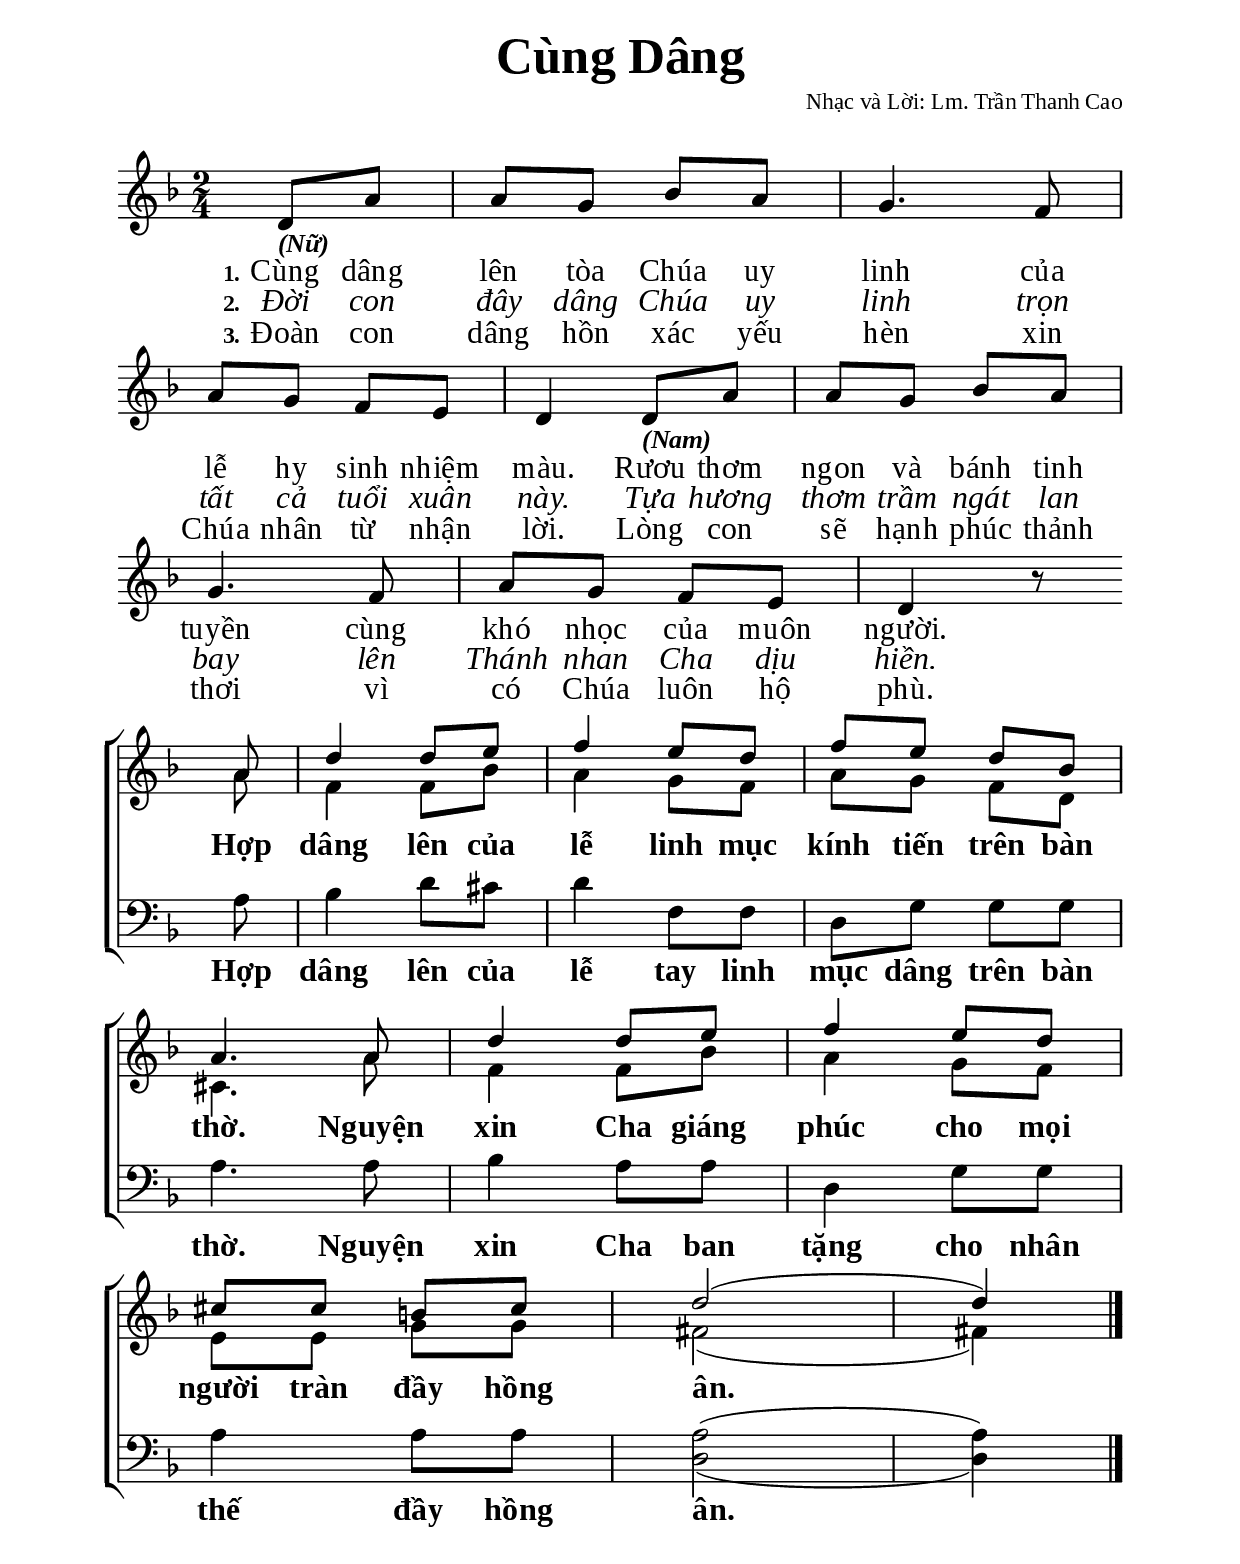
% Cài đặt chung
\version "2.20.0"
\include "english.ly"

\header {
  title = \markup { \fontsize #3 "Cùng Dâng" }
  composer = "Nhạc và Lời: Lm. Trần Thanh Cao"
  arranger = " "
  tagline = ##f
}

\paper {
  #(set-paper-size "a4")
  top-margin = 10\mm
  bottom-margin = 10\mm
  left-margin = 20\mm
  right-margin = 20\mm
  indent = #0
  #(define fonts
    (make-pango-font-tree
      "Liberation Serif"
      "Liberation Serif"
      "Liberation Serif"
      (/ 20 20)))
  page-count = #1
}

% Nhạc phiên khúc
nhacPhienKhuc = \relative c' {
  _\markup { \bold \italic (Nữ) }
  \partial 4 
  d8 a' |
  a g bf a |
  g4. f8 |
  a g f e |
  d4 d8 _\markup { \bold \italic (Nam) } a' |
  a g bf a |
  g4. f8 |
  a g f e |
  d4 r8
}

% Nhạc điệp khúc
nhacDiepKhucSop = \relative c'' {
  \partial 8 a8 |
  d4 d8 e |
  f4 e8 d |
  f e d bf |
  a4. a8 |
  d4 d8 e |
  f4 e8 d |
  cs cs b! cs |
  d2 ( |
  d4) \bar "|."
}

nhacDiepKhucAlto = \relative c'' {
  \partial 8 a8 |
  f4 f8 bf |
  a4 g8 f |
  a g f d |
  cs4. a'8 |
  f4 f8 bf |
  a4 g8 f |
  e e g g |
  fs2 ( |
  fs4)
}

nhacDiepKhucBas = \relative c' {
  \partial 8 a8 |
  bf4 d8 cs |
  d4 f,8 f |
  d g g g |
  a4. a8 |
  bf4 a8 a |
  d,4 g8 g |
  a4 a8 a |
  <<
    {
      a2 ^( |
      a4)
    }
    {
      d,2 _( |
      d4)
    }
  >>
}

% Lời phiên khúc
loiPhienKhucMot = \lyricmode {
  \set stanza = #"1."
  Cùng dâng lên tòa Chúa uy linh của lễ hy sinh nhiệm màu.
  Rươu thơm ngon và bánh tinh tuyền cùng khó nhọc của muôn người.
}

loiPhienKhucHai = \lyricmode {
  \override Lyrics.LyricText.font-shape = #'italic
  \set stanza = #"2."
  Đời con đây dâng Chúa uy linh trọn tất cả tuổi xuân này.
  Tựa hương thơm trầm ngát lan bay lên Thánh nhan Cha dịu hiền.
}

loiPhienKhucBa = \lyricmode {
  \set stanza = #"3."
  Đoàn con dâng hồn xác yếu hèn xin Chúa nhân từ nhận lời.
  Lòng con sẽ hạnh phúc thảnh thơi vì có Chúa luôn hộ phù.
}

% Lời điệp khúc
loiDiepKhucSop = \lyricmode {
  Hợp dâng lên của lễ linh mục kính tiến trên bàn thờ.
  Nguyện xin Cha giáng phúc cho mọi người tràn đầy hồng ân.
}

loiDiepKhucBas = \lyricmode {
  Hợp dâng lên của lễ tay linh mục dâng trên bàn thờ.
  Nguyện xin Cha ban tặng cho nhân thế đầy hồng ân.
}

% Dàn trang
\score {
  \new ChoirStaff <<
    \new Staff = phienKhuc \with {
        \magnifyStaff #(magstep +1)
      }
      <<
      \new Voice = beSop {
        \key f \major \time 2/4 \nhacPhienKhuc
      }
    >>
    \new Lyrics \lyricsto beSop \loiPhienKhucMot
    \new Lyrics \lyricsto beSop \loiPhienKhucHai
    \new Lyrics \lyricsto beSop \loiPhienKhucBa
  >>
  \layout {
    \override Lyrics.LyricText.font-size = #+3
    \override Lyrics.LyricSpace.minimum-distance = #1.0
    \override Score.BarNumber.break-visibility = ##(#f #f #f)
    \override Score.SpacingSpanner.uniform-stretching = ##t
  } 
}

\score {
  \new ChoirStaff <<
    \new Staff \with {
        \consists "Merge_rests_engraver"
        \magnifyStaff #(magstep +1)
      }
      <<
        \clef "treble"
        \new Voice = beSop {
          \voiceOne \key f \major \time 2/4 \nhacDiepKhucSop
        }
        \new Voice = beAlto {
          \voiceTwo \key f \major \time 2/4 \nhacDiepKhucAlto
        }
        \new Lyrics \lyricsto beSop \loiDiepKhucSop
    >>
    \new Staff \with {
        \consists "Merge_rests_engraver"
        \magnifyStaff #(magstep +1)
      }
      <<
        \clef "bass"
        \new Voice = beBas {
          \voiceTwo \key f \major \time 2/4 \nhacDiepKhucBas
        }
        \new Lyrics \lyricsto beBas \loiDiepKhucBas
    >>
  >>
  \layout {
    \override Staff.TimeSignature.transparent = ##t
    \override Lyrics.LyricText.font-series = #'bold
    \override Lyrics.LyricText.font-size = #+3
    \override Lyrics.LyricSpace.minimum-distance = #1.5
    \override Score.BarNumber.break-visibility = ##(#f #f #f)
    \override Score.SpacingSpanner.uniform-stretching = ##t
  }
}
